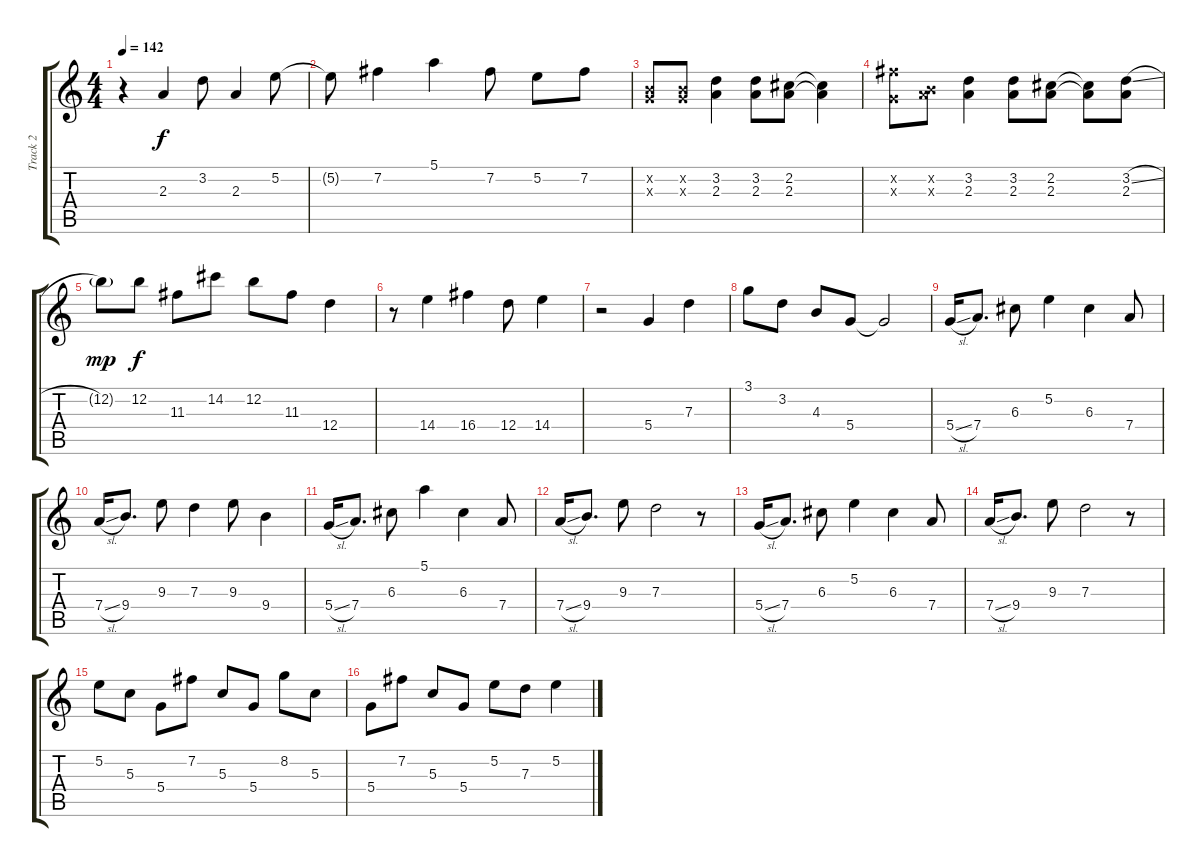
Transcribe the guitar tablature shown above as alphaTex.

\track ("Track 2" "Track 2") {instrument electricguitarclean}
\staff {score tabs}
\tuning (E4 B3 G3 D3 A2 E2) {hide}
\ts (4 4)
\tempo 142
\clef g2
\ks c
r.4{dy f} 2.3.4 3.2.8 2.3.4 5.2.8 |
5.2{t}.8 7.2.4 5.1.4 7.2.8 5.2.8 7.2.8 |
(0.2{x} 0.3{x}).8 (0.2{x} 0.3{x}).8 (3.2 2.3).4 (3.2 2.3).8 (2.2 2.3).8 (2.2{t} 2.3{t}).4 |
(7.2{x} 0.3{x}).8 (0.2{x} 2.3{x}).8 (3.2 2.3).4 (3.2 2.3).8 (2.2 2.3).8 (2.2{t} 2.3{t}).8 (3.2{sl} 2.3).8 |
12.2{g}.8{dy mp} 12.2.8{dy f} 11.3.8 14.2.8 12.2.8 11.3.8 12.4.4 |
r.8 14.4.4 16.4.4 12.4.8 14.4.4 |
r.2 5.4.4 7.3.4 |
3.1.8 3.2.8 4.3.8 5.4.8 5.4{t}.2 |
5.4{sl}.16{instrument distortionguitar} 7.4.8{d} 6.3.8 5.2.4 6.3.4 7.4.8 |
7.4{sl}.16 9.4.8{d} 9.3.8 7.3.4 9.3.8 9.4.4 |
5.4{sl}.16 7.4.8{d} 6.3.8 5.1.4 6.3.4 7.4.8 |
7.4{sl}.16 9.4.8{d} 9.3.8 7.3.2 r.8 |
5.4{sl}.16 7.4.8{d} 6.3.8 5.2.4 6.3.4 7.4.8 |
7.4{sl}.16 9.4.8{d} 9.3.8 7.3.2 r.8 |
5.2.8 5.3.8 5.4.8 7.2.8 5.3.8 5.4.8 8.2.8 5.3.8 |
5.4.8 7.2.8 5.3.8 5.4.8 5.2.8 7.3.8 5.2.4
